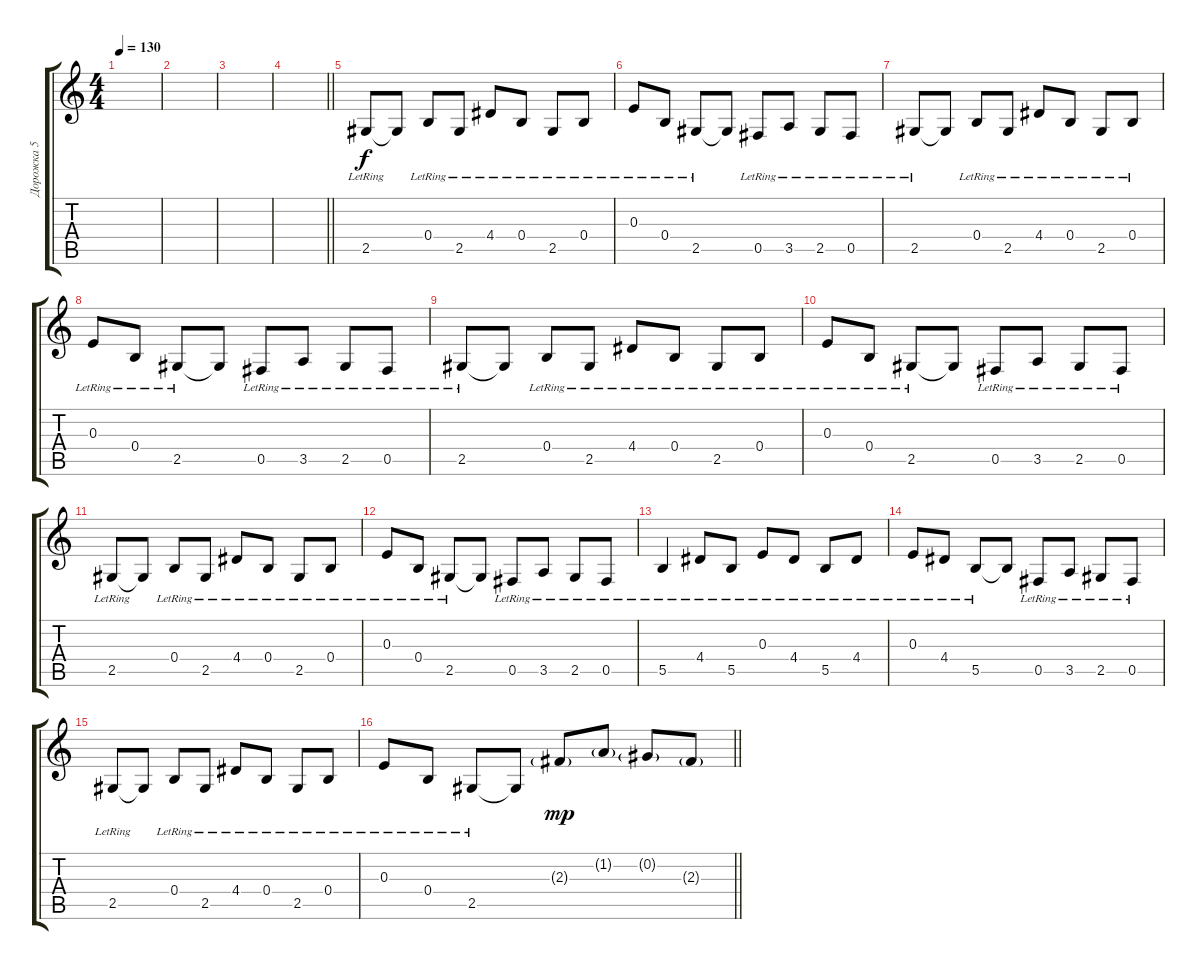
\track ("Дорожка 5" "Дорожка 5") {instrument acousticguitarsteel}
\staff {score tabs}
\tuning (Db4 Ab3 E3 B2 Gb2 B1) {hide}
\ts (4 4)
\tempo 130
\clef g2
\ks c
|
|
|
\barLineRight lightlight
|
\section ("" " ")
2.5{lr}.8 2.5{t}.8 0.4{lr}.8 2.5{lr}.8 4.4{lr}.8 0.4{lr}.8 2.5{lr}.8 0.4{lr}.8 |
0.3{lr}.8 0.4{lr}.8 2.5{lr}.8 2.5{t}.8 0.5{lr}.8 3.5{lr}.8 2.5{lr}.8 0.5{lr}.8 |
2.5{lr}.8 2.5{t}.8 0.4{lr}.8 2.5{lr}.8 4.4{lr}.8 0.4{lr}.8 2.5{lr}.8 0.4{lr}.8 |
0.3{lr}.8 0.4{lr}.8 2.5{lr}.8 2.5{t}.8 0.5{lr}.8 3.5{lr}.8 2.5{lr}.8 0.5{lr}.8 |
2.5{lr}.8 2.5{t}.8 0.4{lr}.8 2.5{lr}.8 4.4{lr}.8 0.4{lr}.8 2.5{lr}.8 0.4{lr}.8 |
0.3{lr}.8 0.4{lr}.8 2.5{lr}.8 2.5{t}.8 0.5{lr}.8 3.5{lr}.8 2.5{lr}.8 0.5{lr}.8 |
2.5{lr}.8 2.5{t}.8 0.4{lr}.8 2.5{lr}.8 4.4{lr}.8 0.4{lr}.8 2.5{lr}.8 0.4{lr}.8 |
0.3{lr}.8 0.4{lr}.8 2.5{lr}.8 2.5{t}.8 0.5{lr}.8 3.5{lr}.8 2.5{lr}.8 0.5{lr}.8 |
5.5{lr}.4 4.4{lr}.8 5.5{lr}.8 0.3{lr}.8 4.4{lr}.8 5.5{lr}.8 4.4{lr}.8 |
0.3{lr}.8 4.4{lr}.8 5.5{lr}.8 5.5{t}.8 0.5{lr}.8 3.5{lr}.8 2.5{lr}.8 0.5{lr}.8 |
2.5{lr}.8 2.5{t}.8 0.4{lr}.8 2.5{lr}.8 4.4{lr}.8 0.4{lr}.8 2.5{lr}.8 0.4{lr}.8 |
\barLineRight lightlight
0.3{lr}.8 0.4{lr}.8 2.5{lr}.8 2.5{t}.8 2.3{g}.8{dy mp} 1.2{g}.8 0.2{g}.8 2.3{g}.8
